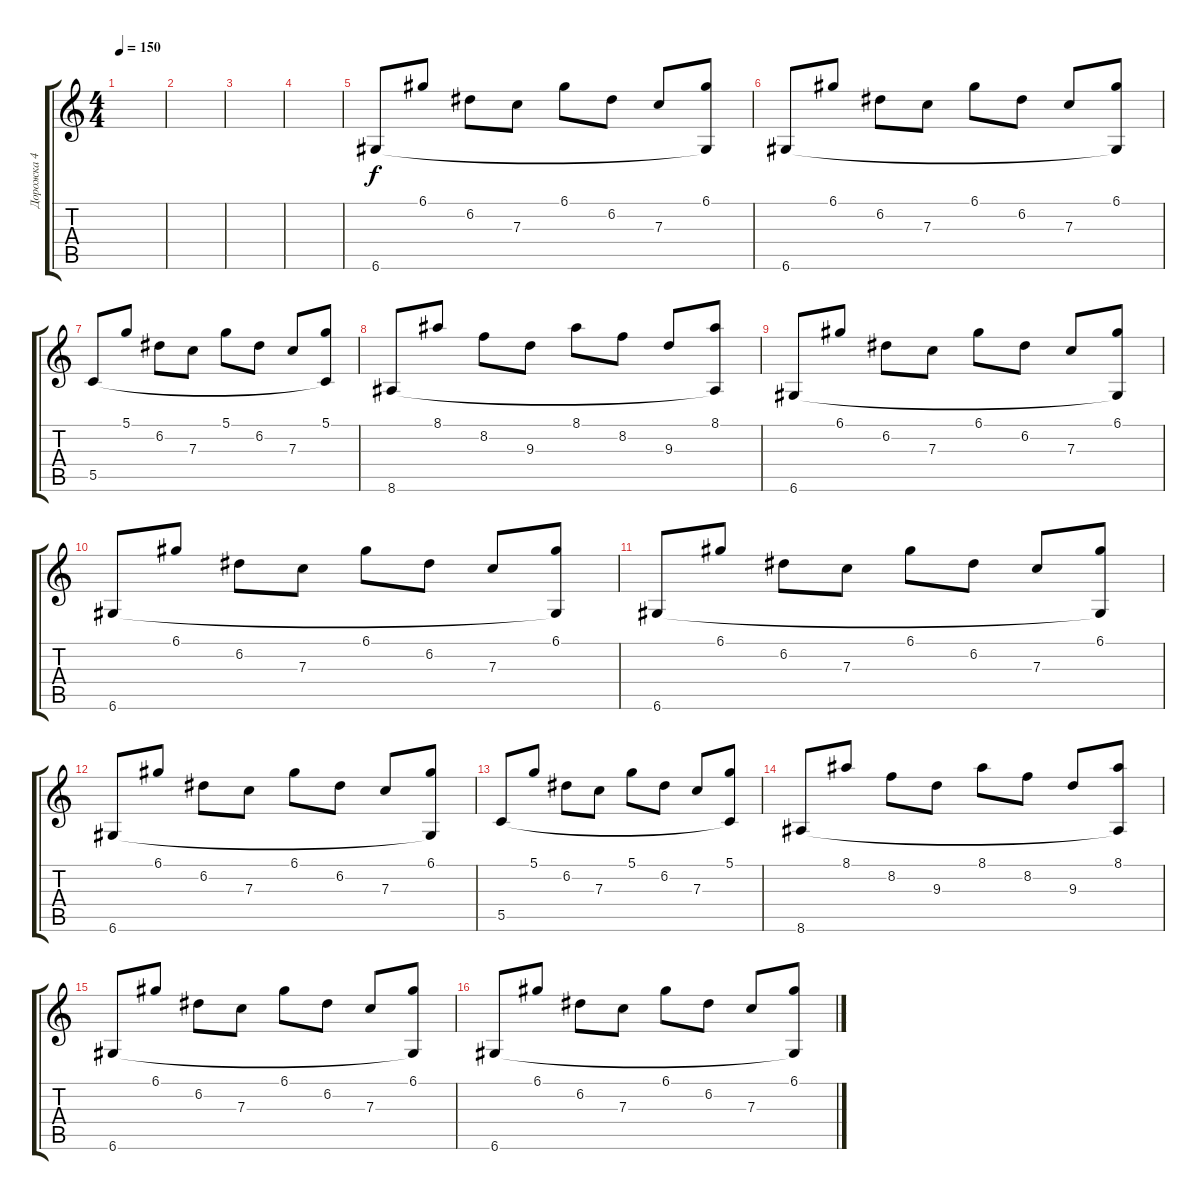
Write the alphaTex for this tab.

\track ("Дорожка 4" "Дорожка 4") {instrument electricguitarclean}
\staff {score tabs}
\tuning (D4 A3 F3 C3 G2 D2) {hide}
\ts (4 4)
\tempo 150
\clef g2
\ks c
|
|
|
|
6.6.8 6.1.8 6.2.8 7.3.8 6.1.8 6.2.8 7.3.8 (6.1 6.6{t}).8 |
6.6.8 6.1.8 6.2.8 7.3.8 6.1.8 6.2.8 7.3.8 (6.1 6.6{t}).8 |
5.5.8 5.1.8 6.2.8 7.3.8 5.1.8 6.2.8 7.3.8 (5.1 5.5{t}).8 |
8.6.8 8.1.8 8.2.8 9.3.8 8.1.8 8.2.8 9.3.8 (8.1 8.6{t}).8 |
6.6.8 6.1.8 6.2.8 7.3.8 6.1.8 6.2.8 7.3.8 (6.1 6.6{t}).8 |
6.6.8 6.1.8 6.2.8 7.3.8 6.1.8 6.2.8 7.3.8 (6.1 6.6{t}).8 |
6.6.8 6.1.8 6.2.8 7.3.8 6.1.8 6.2.8 7.3.8 (6.1 6.6{t}).8 |
6.6.8 6.1.8 6.2.8 7.3.8 6.1.8 6.2.8 7.3.8 (6.1 6.6{t}).8 |
5.5.8 5.1.8 6.2.8 7.3.8 5.1.8 6.2.8 7.3.8 (5.1 5.5{t}).8 |
8.6.8 8.1.8 8.2.8 9.3.8 8.1.8 8.2.8 9.3.8 (8.1 8.6{t}).8 |
6.6.8 6.1.8 6.2.8 7.3.8 6.1.8 6.2.8 7.3.8 (6.1 6.6{t}).8 |
6.6.8 6.1.8 6.2.8 7.3.8 6.1.8 6.2.8 7.3.8 (6.1 6.6{t}).8
